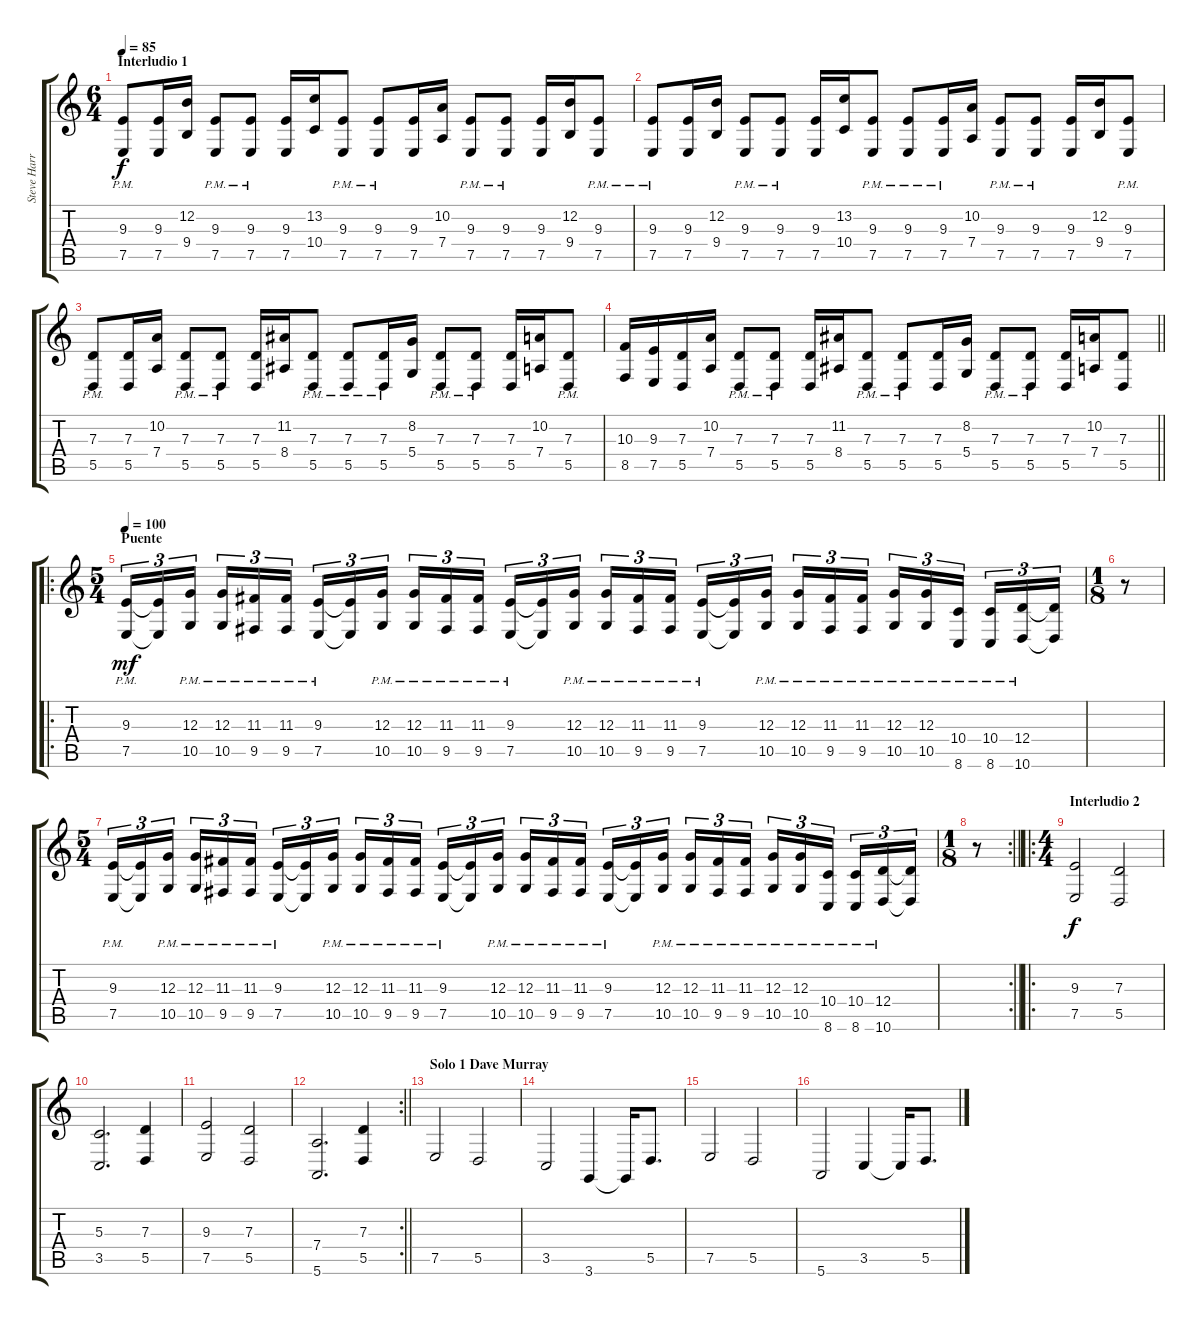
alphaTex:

\track ("Steve Harris (Teclado)" "Steve Harr") {instrument stringensemble1}
\staff {score tabs}
\tuning (E4 B3 G3 D3 A2 E2) {hide}
\ts (6 4)
\section ("" "Interludio 1")
\tempo 85
\clef g2
\ks c
(9.3{pm} 7.5{pm}).8{dy f} (9.3 7.5).16 (12.2 9.4).16 (9.3{pm} 7.5{pm}).8 (9.3{pm} 7.5{pm}).8 (9.3 7.5).16 (13.2 10.4).16 (9.3{pm} 7.5{pm}).8 (9.3{pm} 7.5{pm}).8 (9.3 7.5).16 (10.2 7.4).16 (9.3{pm} 7.5{pm}).8 (9.3{pm} 7.5{pm}).8 (9.3 7.5).16 (12.2 9.4).16 (9.3{pm} 7.5{pm}).8 |
(9.3{pm} 7.5{pm}).8 (9.3 7.5).16 (12.2 9.4).16 (9.3{pm} 7.5{pm}).8 (9.3{pm} 7.5{pm}).8 (9.3 7.5).16 (13.2 10.4).16 (9.3{pm} 7.5{pm}).8 (9.3{pm} 7.5{pm}).8 (9.3 7.5{pm}).16 (10.2 7.4).16 (9.3{pm} 7.5{pm}).8 (9.3{pm} 7.5{pm}).8 (9.3 7.5).16 (12.2 9.4).16 (9.3{pm} 7.5{pm}).8 |
(7.3{pm} 5.5{pm}).8 (7.3 5.5).16 (10.2 7.4).16 (7.3{pm} 5.5{pm}).8 (7.3{pm} 5.5{pm}).8 (7.3 5.5).16 (11.2 8.4).16 (7.3{pm} 5.5{pm}).8 (7.3{pm} 5.5{pm}).8 (7.3 5.5{pm}).16 (8.2 5.4).16 (7.3{pm} 5.5{pm}).8 (7.3{pm} 5.5{pm}).8 (7.3 5.5).16 (10.2 7.4).16 (7.3{pm} 5.5{pm}).8 |
\barLineRight lightlight
(10.3 8.5).16 (9.3 7.5).16 (7.3 5.5).16 (10.2 7.4).16 (7.3{pm} 5.5{pm}).8 (7.3{pm} 5.5{pm}).8 (7.3 5.5).16 (11.2 8.4).16 (7.3{pm} 5.5{pm}).8 (7.3{pm} 5.5{pm}).8 (7.3 5.5).16 (8.2 5.4).16 (7.3{pm} 5.5{pm}).8 (7.3{pm} 5.5{pm}).8 (7.3 5.5).16 (10.2 7.4).16 (7.3 5.5).8 |
\ro
\ts (5 4)
\section ("" "Puente")
\tempo 100
(9.3 7.5{pm}).16{tu (3 2) dy mf} (9.3{t} 7.5{t}).16{tu (3 2)} (12.3 10.5{pm}).16{tu (3 2) beam splitsecondary} (12.3 10.5{pm}).16{tu (3 2)} (11.3 9.5{pm}).16{tu (3 2)} (11.3 9.5{pm}).16{tu (3 2)} (9.3 7.5{pm}).16{tu (3 2)} (9.3{t} 7.5{t}).16{tu (3 2)} (12.3 10.5{pm}).16{tu (3 2) beam splitsecondary} (12.3 10.5{pm}).16{tu (3 2)} (11.3 9.5{pm}).16{tu (3 2)} (11.3 9.5{pm}).16{tu (3 2)} (9.3 7.5{pm}).16{tu (3 2)} (9.3{t} 7.5{t}).16{tu (3 2)} (12.3 10.5{pm}).16{tu (3 2) beam splitsecondary} (12.3 10.5{pm}).16{tu (3 2)} (11.3 9.5{pm}).16{tu (3 2)} (11.3 9.5{pm}).16{tu (3 2)} (9.3 7.5{pm}).16{tu (3 2)} (9.3{t} 7.5{t}).16{tu (3 2)} (12.3 10.5{pm}).16{tu (3 2) beam splitsecondary} (12.3 10.5{pm}).16{tu (3 2)} (11.3 9.5{pm}).16{tu (3 2)} (11.3 9.5{pm}).16{tu (3 2)} (12.3 10.5{pm}).16{tu (3 2)} (12.3 10.5{pm}).16{tu (3 2)} (10.4 8.6{pm}).16{tu (3 2) beam splitsecondary} (10.4 8.6{pm}).16{tu (3 2)} (12.4 10.6{pm}).16{tu (3 2)} (12.4{t} 10.6{t}).16{tu (3 2)} |
\ts (1 8)
r.8 |
\ts (5 4)
(9.3 7.5{pm}).16{tu (3 2)} (9.3{t} 7.5{t}).16{tu (3 2)} (12.3 10.5{pm}).16{tu (3 2) beam splitsecondary} (12.3 10.5{pm}).16{tu (3 2)} (11.3 9.5{pm}).16{tu (3 2)} (11.3 9.5{pm}).16{tu (3 2)} (9.3 7.5{pm}).16{tu (3 2)} (9.3{t} 7.5{t}).16{tu (3 2)} (12.3 10.5{pm}).16{tu (3 2) beam splitsecondary} (12.3 10.5{pm}).16{tu (3 2)} (11.3 9.5{pm}).16{tu (3 2)} (11.3 9.5{pm}).16{tu (3 2)} (9.3 7.5{pm}).16{tu (3 2)} (9.3{t} 7.5{t}).16{tu (3 2)} (12.3 10.5{pm}).16{tu (3 2) beam splitsecondary} (12.3 10.5{pm}).16{tu (3 2)} (11.3 9.5{pm}).16{tu (3 2)} (11.3 9.5{pm}).16{tu (3 2)} (9.3 7.5{pm}).16{tu (3 2)} (9.3{t} 7.5{t}).16{tu (3 2)} (12.3 10.5{pm}).16{tu (3 2) beam splitsecondary} (12.3 10.5{pm}).16{tu (3 2)} (11.3 9.5{pm}).16{tu (3 2)} (11.3 9.5{pm}).16{tu (3 2)} (12.3 10.5{pm}).16{tu (3 2)} (12.3 10.5{pm}).16{tu (3 2)} (10.4 8.6{pm}).16{tu (3 2) beam splitsecondary} (10.4 8.6{pm}).16{tu (3 2)} (12.4 10.6{pm}).16{tu (3 2)} (12.4{t} 10.6{t}).16{tu (3 2)} |
\rc 2
\ts (1 8)
\barLineRight lightlight
r.8 |
\ro
\ts (4 4)
\section ("" "Interludio 2")
(9.3 7.5).2{dy f} (7.3 5.5).2 |
(5.3 3.5).2{d} (7.3 5.5).4 |
(9.3 7.5).2 (7.3 5.5).2 |
\rc 2
\barLineRight lightlight
(7.4 5.6).2{d} (7.3 5.5).4 |
\section ("" "Solo 1 Dave Murray")
7.5.2 5.5.2 |
3.5.2 3.6.4 3.6{t}.16 5.5.8{d} |
7.5.2 5.5.2 |
5.6.2 3.5.4 3.5{t}.16 5.5.8{d}
